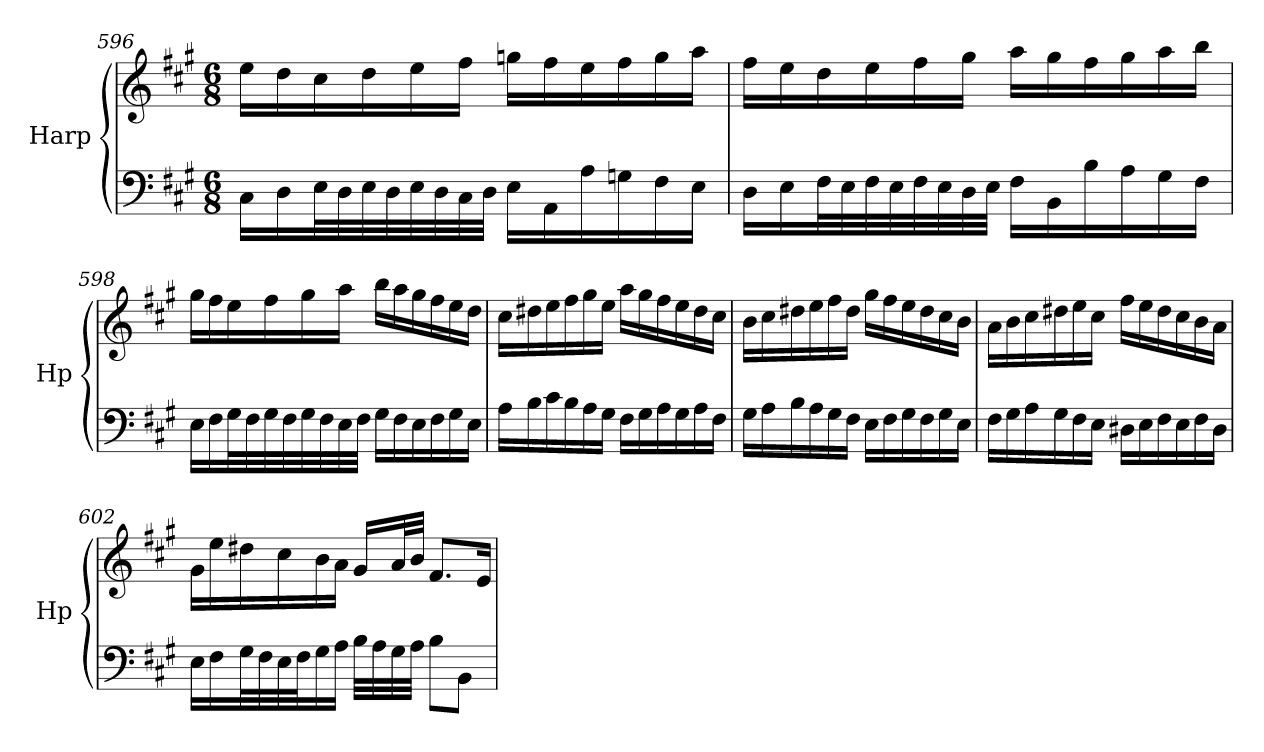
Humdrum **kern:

**kern	**kern
*part1	*part1
*staff2	*staff1
*I"Harp	*
*I'Hp	*
*clefF4	*clefG2
*k[f#c#g#]	*k[f#c#g#]
*M6/8	*M6/8
=596	=596
16C#\LL	16ee\LL
16D\	16dd\
32E\L	16cc#\
32D\	.
32E\	16dd\
32D\	.
32E\	16ee\
32D\	.
32C#\	16ff#\JJ
32D\JJJ	.
16E\LL	16ggn\LL
16AA\	16ff#\
16A\	16ee\
16Gn\	16ff#\
16F#\	16gg\
16E\JJ	16aa\JJ
!!LO:LB:g=z
=597	=597
16D\LL	16ff#\LL
16E\	16ee\
32F#\L	16dd\
32E\	.
32F#\	16ee\
32E\	.
32F#\	16ff#\
32E\	.
32D\	16gg#\JJ
32E\JJJ	.
16F#\LL	16aa\LL
16BB\	16gg#\
16B\	16ff#\
16A\	16gg#\
16G#\	16aa\
16F#\JJ	16bb\JJ
=598	=598
16E\LL	16gg#\LL
16F#\	16ff#\
32G#\L	16ee\
32F#\	.
32G#\	16ff#\
32F#\	.
32G#\	16gg#\
32F#\	.
32E\	16aa\JJ
32F#\JJJ	.
16G#\LL	16bb\LL
16F#\	16aa\
16E\	16gg#\
16F#\	16ff#\
16G#\	16ee\
16E\JJ	16dd\JJ
=599	=599
16A\LL	16cc#\LL
16B\	16dd#X\
16c#\	16ee\
16B\	16ff#\
16A\	16gg#\
16G#\JJ	16ee\JJ
16F#\LL	16aa\LL
16G#\	16gg#\
16A\	16ff#\
16G#\	16ee\
16A\	16dd#\
16F#\JJ	16cc#\JJ
!!LO:LB:g=z
=600	=600
16G#\LL	16b\LL
16A\	16cc#\
16B\	16dd#X\
16A\	16ee\
16G#\	16ff#\
16F#\JJ	16dd#\JJ
16E\LL	16gg#\LL
16F#\	16ff#\
16G#\	16ee\
16F#\	16dd#\
16G#\	16cc#\
16E\JJ	16b\JJ
=601	=601
16F#\LL	16a\LL
16G#\	16b\
16A\	16cc#\
16G#\	16dd#X\
16F#\	16ee\
16E\JJ	16cc#\JJ
16D#X\LL	16ff#\LL
16E\	16ee\
16F#\	16dd#\
16E\	16cc#\
16F#\	16b\
16D#\JJ	16a\JJ
=602	=602
16E\LL	16g#\LL
16F#\	16ee\
32G#\L	16dd#X\
32F#\	.
32E\	16cc#\
32F#\J	.
16G#\	16b\
16A\JJ	16a\JJ
32B\LLL	16g#/LL
32A\	.
32G#\	32a/L
32A\JJJ	32b/JJJ
8B\L	8.f#/L
8BB\J	.
.	16e/Jk
=	=
*-	*-
